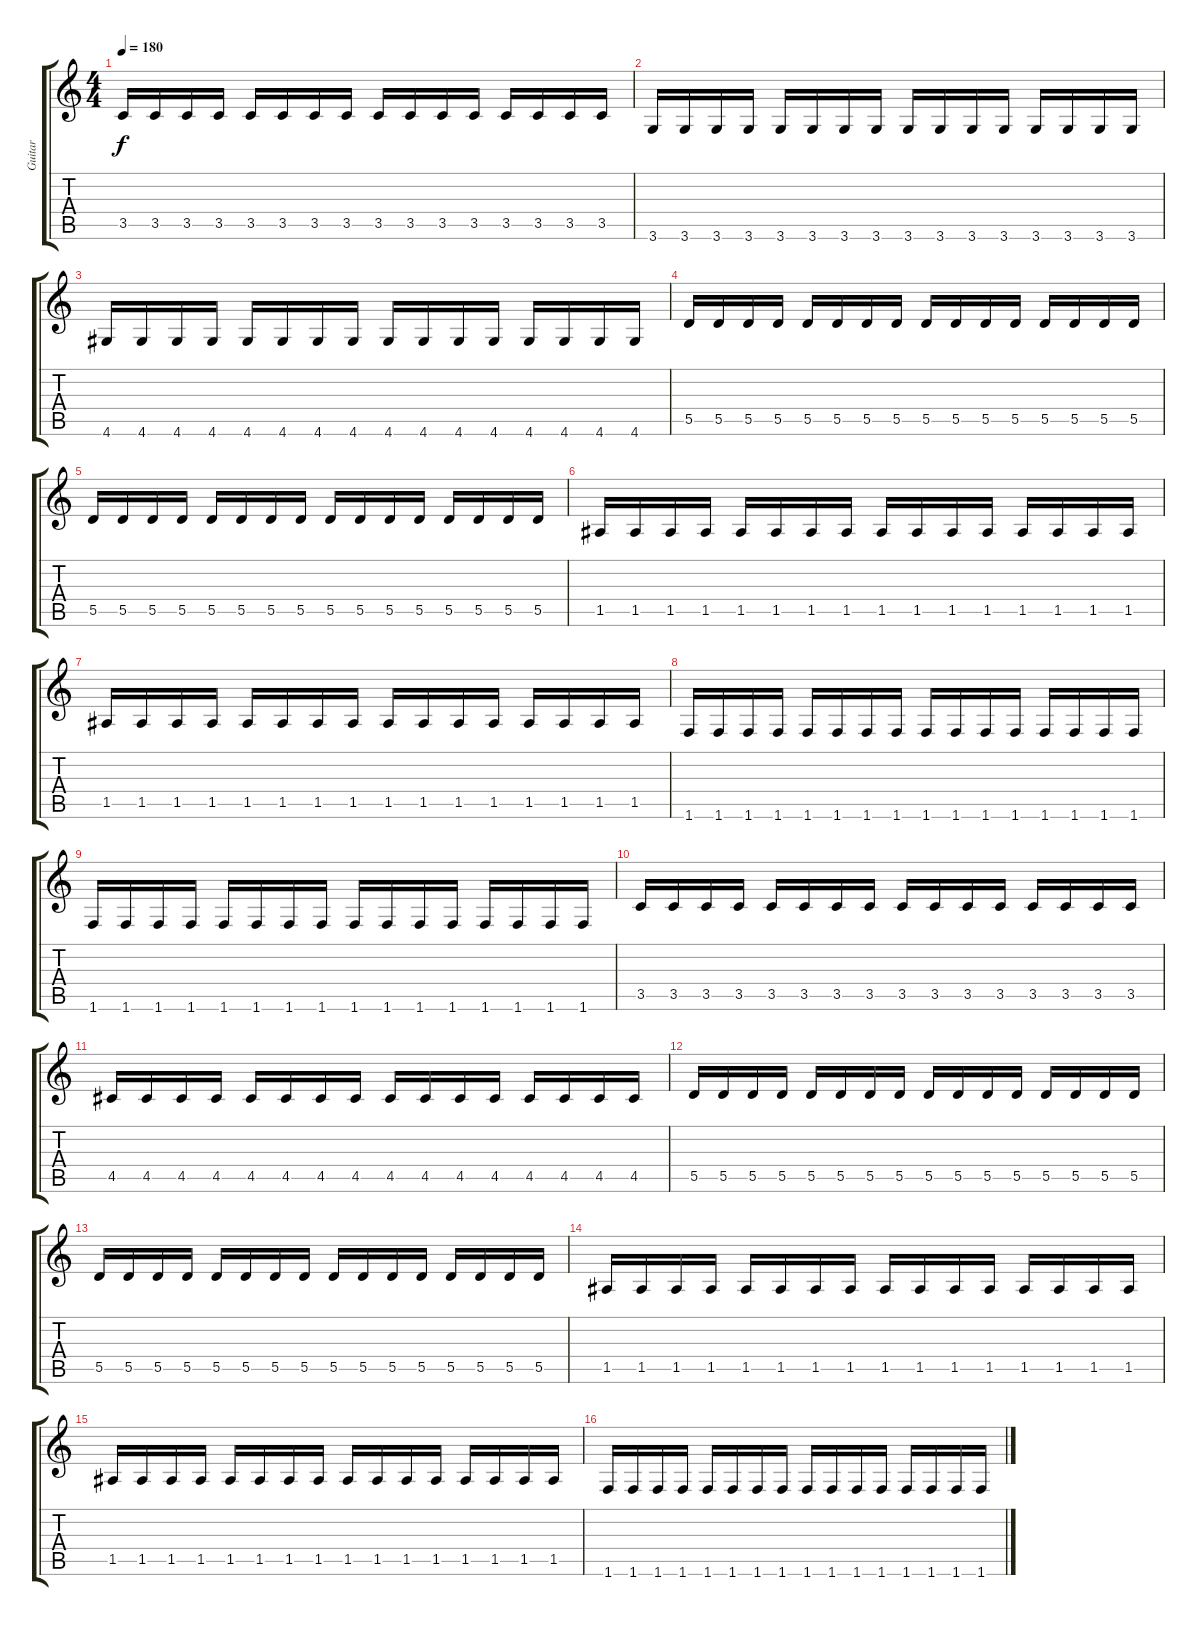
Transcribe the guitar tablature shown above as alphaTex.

\track ("Guitar " "Guitar ") {instrument distortionguitar}
\staff {score tabs}
\tuning (E4 B3 G3 D3 A2 E2) {hide}
\ts (4 4)
\tempo 180
\clef g2
\ks c
3.5.16{dy f} 3.5.16 3.5.16 3.5.16 3.5.16 3.5.16 3.5.16 3.5.16 3.5.16 3.5.16 3.5.16 3.5.16 3.5.16 3.5.16 3.5.16 3.5.16 |
3.6.16 3.6.16 3.6.16 3.6.16 3.6.16 3.6.16 3.6.16 3.6.16 3.6.16 3.6.16 3.6.16 3.6.16 3.6.16 3.6.16 3.6.16 3.6.16 |
4.6.16 4.6.16 4.6.16 4.6.16 4.6.16 4.6.16 4.6.16 4.6.16 4.6.16 4.6.16 4.6.16 4.6.16 4.6.16 4.6.16 4.6.16 4.6.16 |
5.5.16 5.5.16 5.5.16 5.5.16 5.5.16 5.5.16 5.5.16 5.5.16 5.5.16 5.5.16 5.5.16 5.5.16 5.5.16 5.5.16 5.5.16 5.5.16 |
5.5.16 5.5.16 5.5.16 5.5.16 5.5.16 5.5.16 5.5.16 5.5.16 5.5.16 5.5.16 5.5.16 5.5.16 5.5.16 5.5.16 5.5.16 5.5.16 |
1.5.16 1.5.16 1.5.16 1.5.16 1.5.16 1.5.16 1.5.16 1.5.16 1.5.16 1.5.16 1.5.16 1.5.16 1.5.16 1.5.16 1.5.16 1.5.16 |
1.5.16 1.5.16 1.5.16 1.5.16 1.5.16 1.5.16 1.5.16 1.5.16 1.5.16 1.5.16 1.5.16 1.5.16 1.5.16 1.5.16 1.5.16 1.5.16 |
1.6.16 1.6.16 1.6.16 1.6.16 1.6.16 1.6.16 1.6.16 1.6.16 1.6.16 1.6.16 1.6.16 1.6.16 1.6.16 1.6.16 1.6.16 1.6.16 |
1.6.16 1.6.16 1.6.16 1.6.16 1.6.16 1.6.16 1.6.16 1.6.16 1.6.16 1.6.16 1.6.16 1.6.16 1.6.16 1.6.16 1.6.16 1.6.16 |
3.5.16 3.5.16 3.5.16 3.5.16 3.5.16 3.5.16 3.5.16 3.5.16 3.5.16 3.5.16 3.5.16 3.5.16 3.5.16 3.5.16 3.5.16 3.5.16 |
4.5.16 4.5.16 4.5.16 4.5.16 4.5.16 4.5.16 4.5.16 4.5.16 4.5.16 4.5.16 4.5.16 4.5.16 4.5.16 4.5.16 4.5.16 4.5.16 |
5.5.16 5.5.16 5.5.16 5.5.16 5.5.16 5.5.16 5.5.16 5.5.16 5.5.16 5.5.16 5.5.16 5.5.16 5.5.16 5.5.16 5.5.16 5.5.16 |
5.5.16 5.5.16 5.5.16 5.5.16 5.5.16 5.5.16 5.5.16 5.5.16 5.5.16 5.5.16 5.5.16 5.5.16 5.5.16 5.5.16 5.5.16 5.5.16 |
1.5.16 1.5.16 1.5.16 1.5.16 1.5.16 1.5.16 1.5.16 1.5.16 1.5.16 1.5.16 1.5.16 1.5.16 1.5.16 1.5.16 1.5.16 1.5.16 |
1.5.16 1.5.16 1.5.16 1.5.16 1.5.16 1.5.16 1.5.16 1.5.16 1.5.16 1.5.16 1.5.16 1.5.16 1.5.16 1.5.16 1.5.16 1.5.16 |
1.6.16 1.6.16 1.6.16 1.6.16 1.6.16 1.6.16 1.6.16 1.6.16 1.6.16 1.6.16 1.6.16 1.6.16 1.6.16 1.6.16 1.6.16 1.6.16
